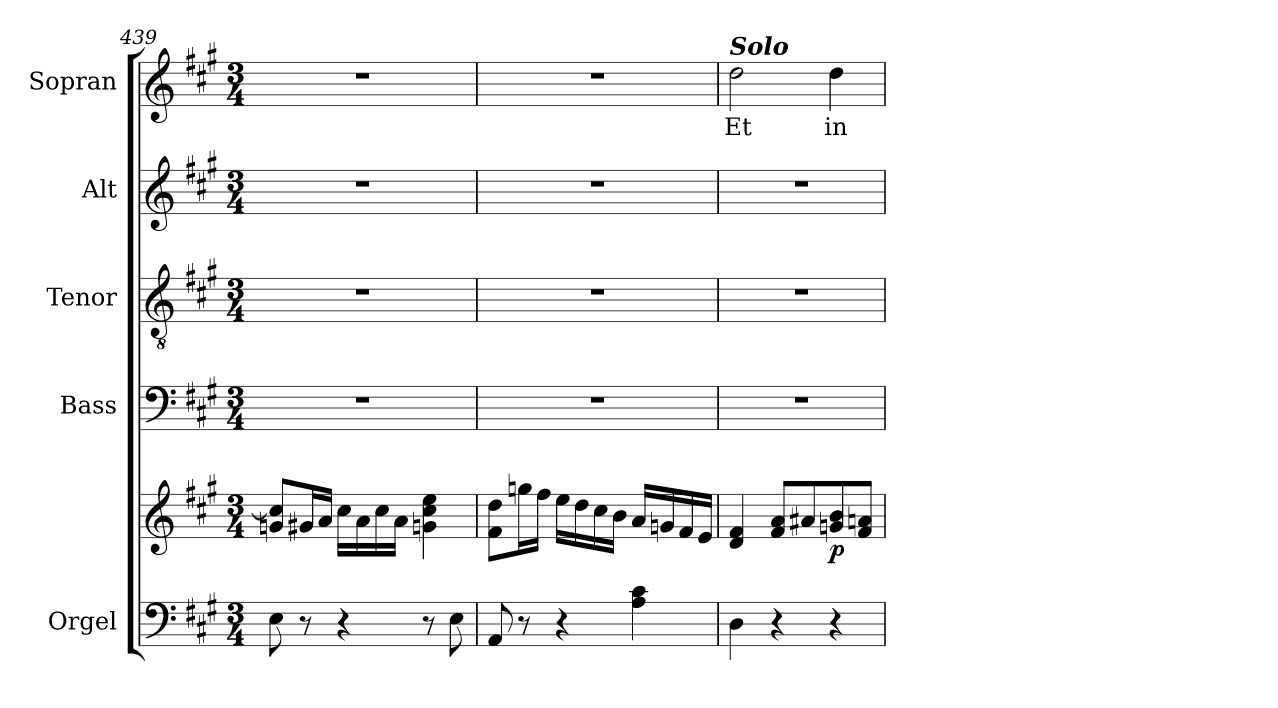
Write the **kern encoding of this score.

**kern	**kern	**dynam	**kern	**kern	**kern	**kern	**text
*part5	*part5	*part5	*part4	*part3	*part2	*part1	*part1
*staff6	*staff5	*staff5/6	*staff4	*staff3	*staff2	*staff1	*staff1
*I"Orgel	*	*	*I"Bass	*I"Tenor	*I"Alt	*I"Sopran	*
*I'Org.	*	*	*I'B.	*I'T.	*I'A.	*I'S.	*
*clefF4	*clefG2	*	*clefF4	*clefGv2	*clefG2	*clefG2	*
*k[f#c#g#]	*k[f#c#g#]	*	*k[f#c#g#]	*k[f#c#g#]	*k[f#c#g#]	*k[f#c#g#]	*
*A:	*A:	*	*A:	*A:	*A:	*A:	*
*M3/4	*M3/4	*	*M3/4	*M3/4	*M3/4	*M3/4	*
=439	=439	=439	=439	=439	=439	=439	=439
8E\	8gn/ 8cc#/]L	.	2.r	2.r	2.r	2.r	.
8r	16g#X/L	.	.	.	.	.	.
.	16a/JJ	.	.	.	.	.	.
4r	16cc#\LL	.	.	.	.	.	.
.	16a\	.	.	.	.	.	.
.	16cc#\	.	.	.	.	.	.
.	16a\JJ	.	.	.	.	.	.
8r	4gn\ 4cc#\ 4ee\	.	.	.	.	.	.
8E\	.	.	.	.	.	.	.
=440	=440	=440	=440	=440	=440	=440	=440
8AA/	8f#\ 8dd\L	.	2.r	2.r	2.r	2.r	.
8r	16ggn\L	.	.	.	.	.	.
.	16ff#\JJ	.	.	.	.	.	.
4r	16ee\LL	.	.	.	.	.	.
.	16dd\	.	.	.	.	.	.
.	16cc#\	.	.	.	.	.	.
.	16b\JJ	.	.	.	.	.	.
4A\ 4c#\	16a/LL	.	.	.	.	.	.
.	16gn/	.	.	.	.	.	.
.	16f#/	.	.	.	.	.	.
.	16e/JJ	.	.	.	.	.	.
=441	=441	=441	=441	=441	=441	=441	=441
!	!	!	!	!	!	!LO:TX:a:Bi:t=Solo	!
!	!	!	!	!	!	!	!LO:LY:b
4D\	4d/ 4f#/	.	2.r	2.r	2.r	2dd\	Et
4r	8f#/ 8a/L	.	.	.	.	.	.
.	8a#X/	.	.	.	.	.	.
!	!	!LO:DY:b	!	!	!	!	!LO:LY:b
4r	8gn/ 8b/	p	.	.	.	4dd\	in
.	8f#/ 8an/J	.	.	.	.	.	.
=	=	=	=	=	=	=	=
*-	*-	*-	*-	*-	*-	*-	*-
